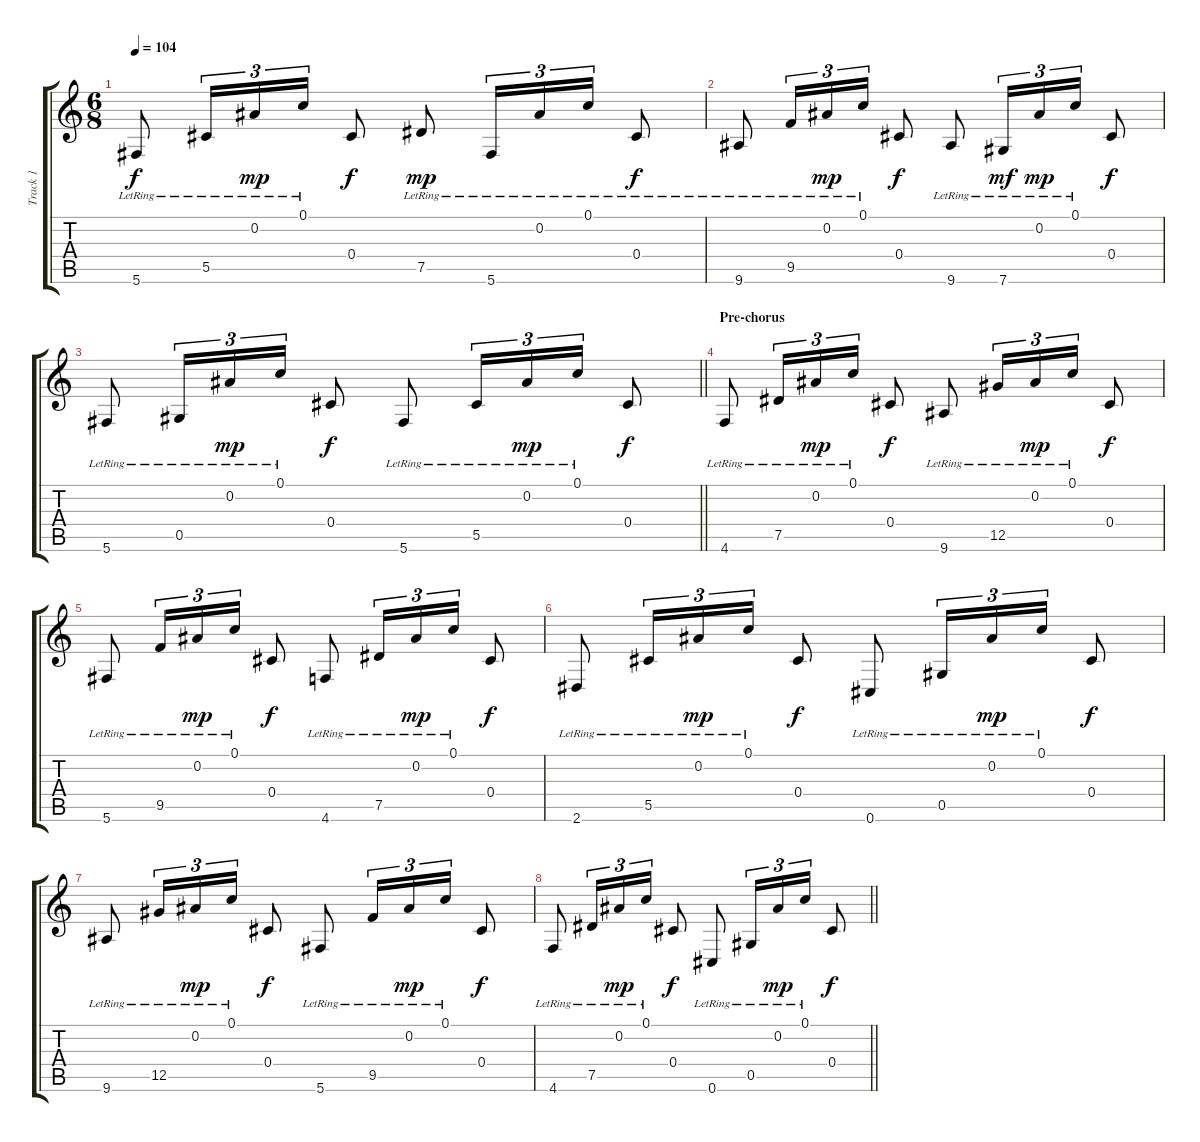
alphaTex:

\track ("Track 1" "Track 1") {instrument acousticguitarnylon}
\staff {score tabs}
\tuning (C4 Bb3 Eb3 Db3 Ab2 Db2) {hide}
\ts (6 8)
\tempo 104
\clef g2
\ks c
5.6{lr}.8{dy f} 5.5{lr}.16{tu (3 2)} 0.2{lr}.16{tu (3 2) dy mp} 0.1{lr}.16{tu (3 2)} 0.4.8{dy f} 7.5{lr}.8{dy mp} 5.6{lr}.16{tu (3 2)} 0.2{lr}.16{tu (3 2)} 0.1{lr}.16{tu (3 2)} 0.4{lr}.8{dy f} |
9.6{lr}.8 9.5{lr}.16{tu (3 2)} 0.2{lr}.16{tu (3 2) dy mp} 0.1{lr}.16{tu (3 2)} 0.4.8{dy f} 9.6{lr}.8 7.6{lr}.16{tu (3 2) dy mf} 0.2{lr}.16{tu (3 2) dy mp} 0.1{lr}.16{tu (3 2)} 0.4.8{dy f} |
\barLineRight lightlight
5.6{lr}.8 0.5{lr}.16{tu (3 2)} 0.2{lr}.16{tu (3 2) dy mp} 0.1{lr}.16{tu (3 2)} 0.4.8{dy f} 5.6{lr}.8 5.5{lr}.16{tu (3 2)} 0.2{lr}.16{tu (3 2) dy mp} 0.1{lr}.16{tu (3 2)} 0.4.8{dy f} |
\section ("" "Pre-chorus")
4.6{lr}.8 7.5{lr}.16{tu (3 2)} 0.2{lr}.16{tu (3 2) dy mp} 0.1{lr}.16{tu (3 2)} 0.4.8{dy f} 9.6{lr}.8 12.5{lr}.16{tu (3 2)} 0.2{lr}.16{tu (3 2) dy mp} 0.1{lr}.16{tu (3 2)} 0.4.8{dy f} |
5.6{lr}.8 9.5{lr}.16{tu (3 2)} 0.2{lr}.16{tu (3 2) dy mp} 0.1{lr}.16{tu (3 2)} 0.4.8{dy f} 4.6{lr}.8 7.5{lr}.16{tu (3 2)} 0.2{lr}.16{tu (3 2) dy mp} 0.1{lr}.16{tu (3 2)} 0.4.8{dy f} |
2.6{lr}.8 5.5{lr}.16{tu (3 2)} 0.2{lr}.16{tu (3 2) dy mp} 0.1{lr}.16{tu (3 2)} 0.4.8{dy f} 0.6{lr}.8 0.5{lr}.16{tu (3 2)} 0.2{lr}.16{tu (3 2) dy mp} 0.1{lr}.16{tu (3 2)} 0.4.8{dy f} |
9.6{lr}.8 12.5{lr}.16{tu (3 2)} 0.2{lr}.16{tu (3 2) dy mp} 0.1{lr}.16{tu (3 2)} 0.4.8{dy f} 5.6{lr}.8 9.5{lr}.16{tu (3 2)} 0.2{lr}.16{tu (3 2) dy mp} 0.1{lr}.16{tu (3 2)} 0.4.8{dy f} |
\barLineRight lightlight
4.6{lr}.8 7.5{lr}.16{tu (3 2)} 0.2{lr}.16{tu (3 2) dy mp} 0.1{lr}.16{tu (3 2)} 0.4.8{dy f} 0.6{lr}.8 0.5{lr}.16{tu (3 2)} 0.2{lr}.16{tu (3 2) dy mp} 0.1{lr}.16{tu (3 2)} 0.4.8{dy f}
